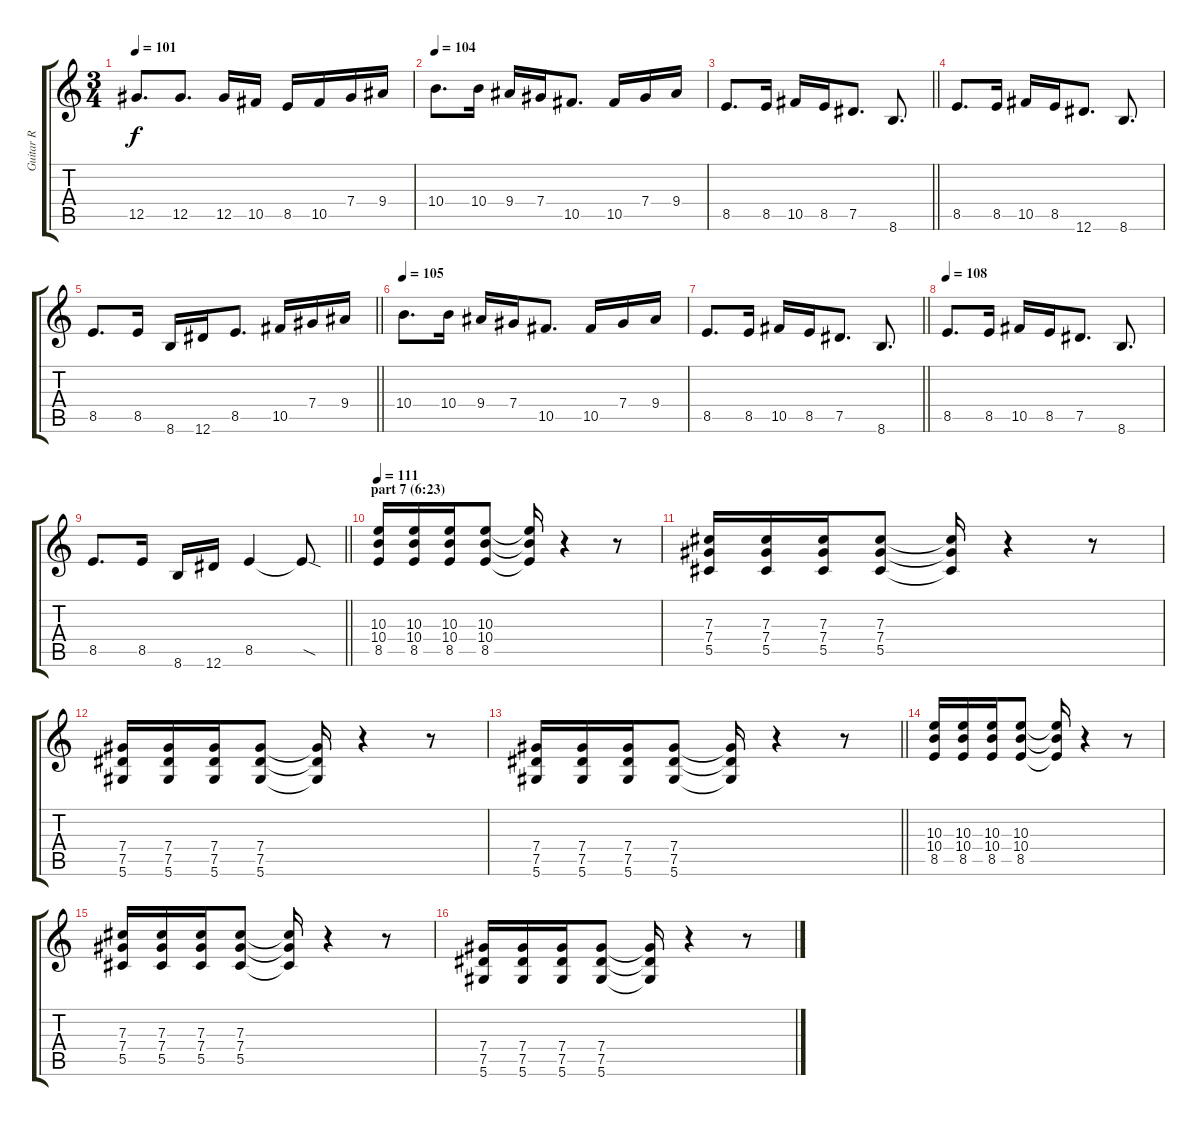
\track ("Guitar R" "Guitar R") {instrument overdrivenguitar}
\staff {score tabs}
\tuning (Eb4 Bb3 Gb3 Db3 Ab2 Eb2) {hide}
\ts (3 4)
\tempo 101
\clef g2
\ks c
12.5.8{d dy f} 12.5.8{d} 12.5.16 10.5.16 8.5.16 10.5.16 7.4.16 9.4.16 |
\tempo 104
10.4.8{d} 10.4.16 9.4.16 7.4.16 10.5.8{d} 10.5.16 7.4.16 9.4.16 |
\barLineRight lightlight
8.5.8{d} 8.5.16 10.5.16 8.5.16 7.5.8{d} 8.6.8{d} |
8.5.8{d} 8.5.16 10.5.16 8.5.16 12.6.8{d} 8.6.8{d} |
\barLineRight lightlight
8.5.8{d} 8.5.16 8.6.16 12.6.16 8.5.8{d} 10.5.16 7.4.16 9.4.16 |
\tempo 105
10.4.8{d} 10.4.16 9.4.16 7.4.16 10.5.8{d} 10.5.16 7.4.16 9.4.16 |
\barLineRight lightlight
8.5.8{d} 8.5.16 10.5.16 8.5.16 7.5.8{d} 8.6.8{d} |
\tempo 108
8.5.8{d} 8.5.16 10.5.16 8.5.16 7.5.8{d} 8.6.8{d} |
\barLineRight lightlight
8.5.8{d} 8.5.16 8.6.16 12.6.16 8.5.4 8.5{sod t}.8 |
\section ("" "part 7 (6:23)")
\tempo 111
(10.3 10.4 8.5).16 (10.3 10.4 8.5).16 (10.3 10.4 8.5).16 (10.3 10.4 8.5).8 (10.3{t} 10.4{t} 8.5{t}).16 r.4 r.8 |
(7.3 7.4 5.5).16 (7.3 7.4 5.5).16 (7.3 7.4 5.5).16 (7.3 7.4 5.5).8 (7.3{t} 7.4{t} 5.5{t}).16 r.4 r.8 |
(7.4 7.5 5.6).16 (7.4 7.5 5.6).16 (7.4 7.5 5.6).16 (7.4 7.5 5.6).8 (7.4{t} 7.5{t} 5.6{t}).16 r.4 r.8 |
\barLineRight lightlight
(7.4 7.5 5.6).16 (7.4 7.5 5.6).16 (7.4 7.5 5.6).16 (7.4 7.5 5.6).8 (7.4{t} 7.5{t} 5.6{t}).16 r.4 r.8 |
(10.3 10.4 8.5).16 (10.3 10.4 8.5).16 (10.3 10.4 8.5).16 (10.3 10.4 8.5).8 (10.3{t} 10.4{t} 8.5{t}).16 r.4 r.8 |
(7.3 7.4 5.5).16 (7.3 7.4 5.5).16 (7.3 7.4 5.5).16 (7.3 7.4 5.5).8 (7.3{t} 7.4{t} 5.5{t}).16 r.4 r.8 |
(7.4 7.5 5.6).16 (7.4 7.5 5.6).16 (7.4 7.5 5.6).16 (7.4 7.5 5.6).8 (7.4{t} 7.5{t} 5.6{t}).16 r.4 r.8
